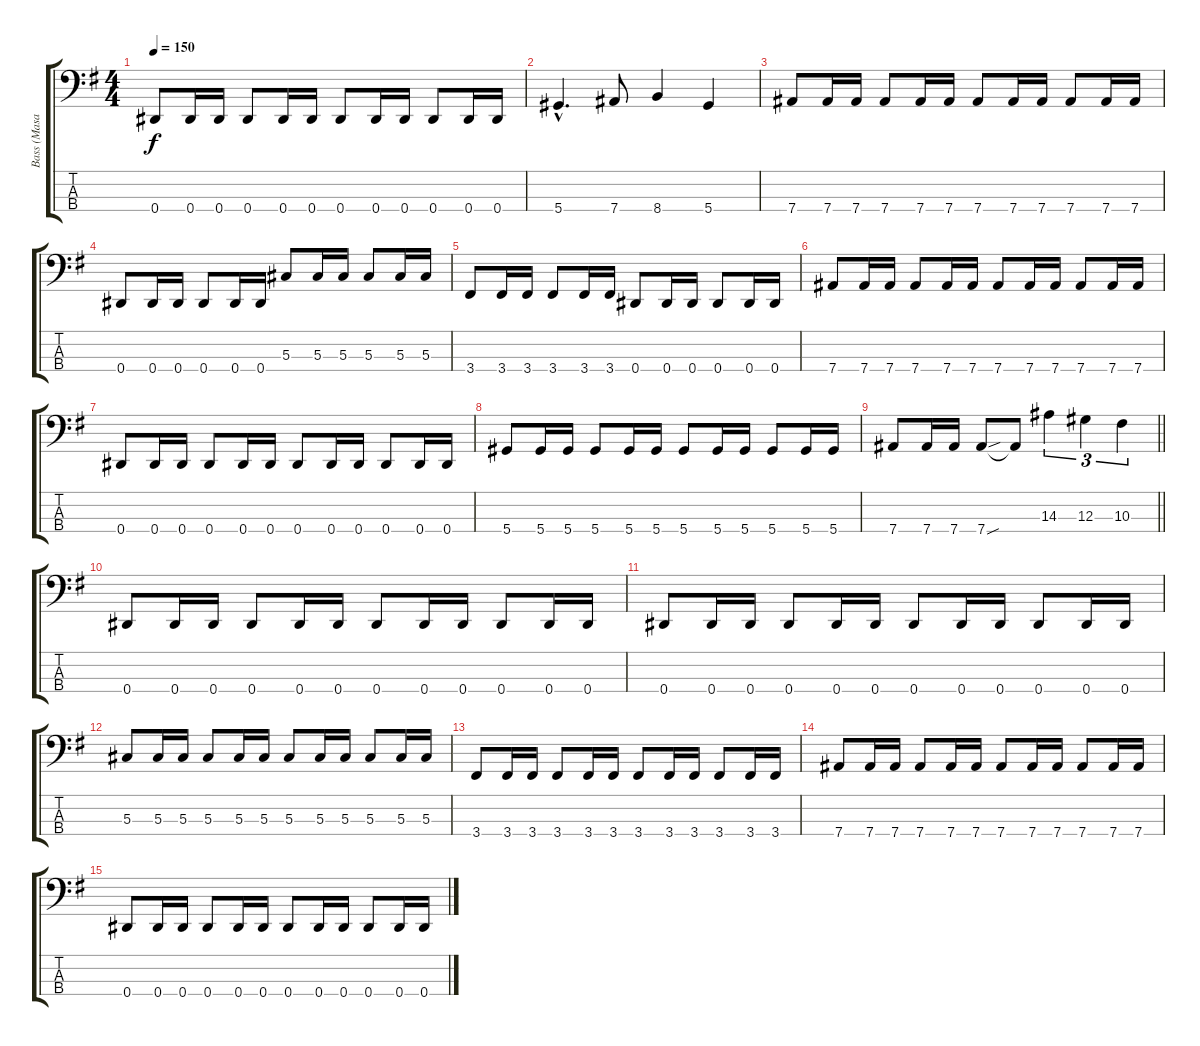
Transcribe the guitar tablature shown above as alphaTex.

\track ("Bass (Masaki)" "Bass (Masa") {instrument electricbassfinger}
\staff {score tabs}
\tuning (Gb2 Db2 Ab1 Eb1) {hide}
\ts (4 4)
\tempo 150
\clef f4
\ks g
0.4.8{dy f} 0.4.16 0.4.16 0.4.8 0.4.16 0.4.16 0.4.8 0.4.16 0.4.16 0.4.8 0.4.16 0.4.16 |
5.4{hac}.4{d} 7.4.8 8.4.4 5.4.4 |
7.4.8 7.4.16 7.4.16 7.4.8 7.4.16 7.4.16 7.4.8 7.4.16 7.4.16 7.4.8 7.4.16 7.4.16 |
0.4.8 0.4.16 0.4.16 0.4.8 0.4.16 0.4.16 5.3.8 5.3.16 5.3.16 5.3.8 5.3.16 5.3.16 |
3.4.8 3.4.16 3.4.16 3.4.8 3.4.16 3.4.16 0.4.8 0.4.16 0.4.16 0.4.8 0.4.16 0.4.16 |
7.4.8 7.4.16 7.4.16 7.4.8 7.4.16 7.4.16 7.4.8 7.4.16 7.4.16 7.4.8 7.4.16 7.4.16 |
0.4.8 0.4.16 0.4.16 0.4.8 0.4.16 0.4.16 0.4.8 0.4.16 0.4.16 0.4.8 0.4.16 0.4.16 |
5.4.8 5.4.16 5.4.16 5.4.8 5.4.16 5.4.16 5.4.8 5.4.16 5.4.16 5.4.8 5.4.16 5.4.16 |
\barLineRight lightlight
7.4.8 7.4.16 7.4.16 7.4{sou}.8 7.4{t}.8 14.3.4{tu (3 2)} 12.3.4{tu (3 2)} 10.3.4{tu (3 2)} |
0.4.8 0.4.16 0.4.16 0.4.8 0.4.16 0.4.16 0.4.8 0.4.16 0.4.16 0.4.8 0.4.16 0.4.16 |
0.4.8 0.4.16 0.4.16 0.4.8 0.4.16 0.4.16 0.4.8 0.4.16 0.4.16 0.4.8 0.4.16 0.4.16 |
5.3.8 5.3.16 5.3.16 5.3.8 5.3.16 5.3.16 5.3.8 5.3.16 5.3.16 5.3.8 5.3.16 5.3.16 |
3.4.8 3.4.16 3.4.16 3.4.8 3.4.16 3.4.16 3.4.8 3.4.16 3.4.16 3.4.8 3.4.16 3.4.16 |
7.4.8 7.4.16 7.4.16 7.4.8 7.4.16 7.4.16 7.4.8 7.4.16 7.4.16 7.4.8 7.4.16 7.4.16 |
0.4.8 0.4.16 0.4.16 0.4.8 0.4.16 0.4.16 0.4.8 0.4.16 0.4.16 0.4.8 0.4.16 0.4.16
